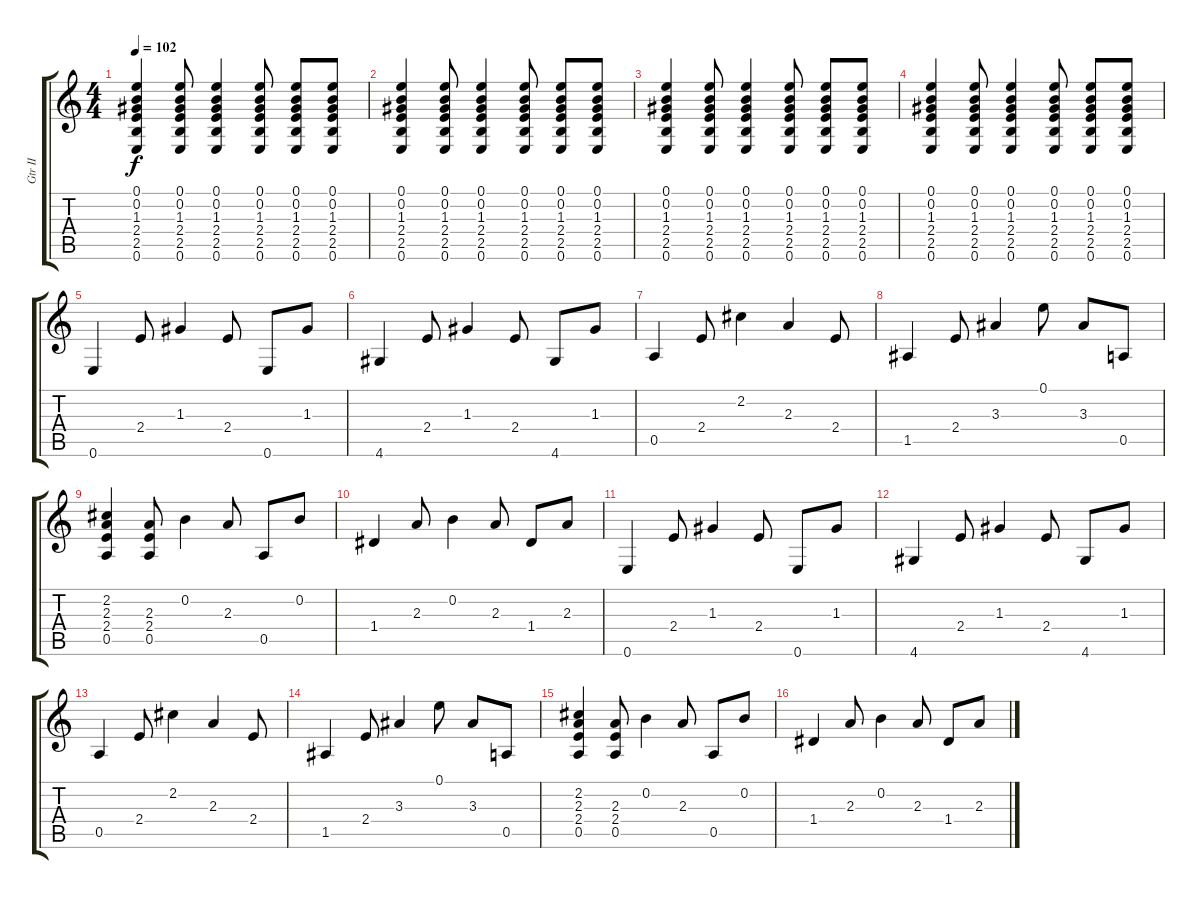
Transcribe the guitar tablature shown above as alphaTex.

\track ("Gtr II" "Gtr II") {instrument acousticguitarsteel}
\staff {score tabs}
\tuning (E4 B3 G3 D3 A2 E2) {hide}
\ts (4 4)
\tempo 102
\clef g2
\ks c
(0.1 0.2 1.3 2.4 2.5 0.6).4{dy f instrument acousticguitarsteel} (0.1 0.2 1.3 2.4 2.5 0.6).8 (0.1 0.2 1.3 2.4 2.5 0.6).4 (0.1 0.2 1.3 2.4 2.5 0.6).8 (0.1 0.2 1.3 2.4 2.5 0.6).8 (0.1 0.2 1.3 2.4 2.5 0.6).8 |
(0.1 0.2 1.3 2.4 2.5 0.6).4 (0.1 0.2 1.3 2.4 2.5 0.6).8 (0.1 0.2 1.3 2.4 2.5 0.6).4 (0.1 0.2 1.3 2.4 2.5 0.6).8 (0.1 0.2 1.3 2.4 2.5 0.6).8 (0.1 0.2 1.3 2.4 2.5 0.6).8 |
(0.1 0.2 1.3 2.4 2.5 0.6).4 (0.1 0.2 1.3 2.4 2.5 0.6).8 (0.1 0.2 1.3 2.4 2.5 0.6).4 (0.1 0.2 1.3 2.4 2.5 0.6).8 (0.1 0.2 1.3 2.4 2.5 0.6).8 (0.1 0.2 1.3 2.4 2.5 0.6).8 |
(0.1 0.2 1.3 2.4 2.5 0.6).4 (0.1 0.2 1.3 2.4 2.5 0.6).8 (0.1 0.2 1.3 2.4 2.5 0.6).4 (0.1 0.2 1.3 2.4 2.5 0.6).8 (0.1 0.2 1.3 2.4 2.5 0.6).8 (0.1 0.2 1.3 2.4 2.5 0.6).8 |
0.6.4 2.4.8 1.3.4 2.4.8 0.6.8 1.3.8 |
4.6.4 2.4.8 1.3.4 2.4.8 4.6.8 1.3.8 |
0.5.4 2.4.8 2.2.4 2.3.4 2.4.8 |
1.5.4 2.4.8 3.3.4 0.1.8 3.3.8 0.5.8 |
(2.2 2.3 2.4 0.5).4 (2.3 2.4 0.5).8 0.2.4 2.3.8 0.5.8 0.2.8 |
1.4.4 2.3.8 0.2.4 2.3.8 1.4.8 2.3.8 |
0.6.4 2.4.8 1.3.4 2.4.8 0.6.8 1.3.8 |
4.6.4 2.4.8 1.3.4 2.4.8 4.6.8 1.3.8 |
0.5.4 2.4.8 2.2.4 2.3.4 2.4.8 |
1.5.4 2.4.8 3.3.4 0.1.8 3.3.8 0.5.8 |
(2.2 2.3 2.4 0.5).4 (2.3 2.4 0.5).8 0.2.4 2.3.8 0.5.8 0.2.8 |
1.4.4 2.3.8 0.2.4 2.3.8 1.4.8 2.3.8
